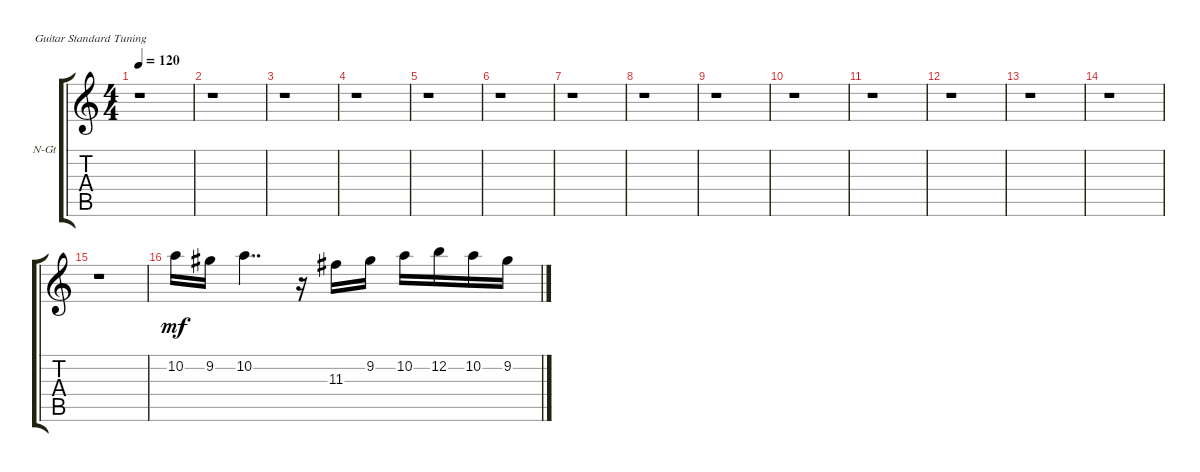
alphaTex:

\defaultSystemsLayout 4
\bracketExtendMode groupsimilarinstruments
\firstSystemTrackNameOrientation horizontal
\otherSystemsTrackNameOrientation horizontal
\track ("Horn left" "N-Gt") {instrument trombone}
\staff {score tabs}
\tuning (E4 B3 G3 D3 A2 E2)
\displaytranspose 12
\ts (4 4)
\tempo 120
\clef g2
\scale
0.333333
\ks c
r.1{dy mf} |
\scale
0.333333 r.1 |
\scale
0.333333 r.1 |
\scale
0.333333 r.1 |
\scale
0.333333 r.1 |
\scale
0.333333 r.1 |
\scale
0.333333 r.1 |
\scale
0.333333 r.1 |
\scale
0.333333 r.1 |
\scale
0.333333 r.1 |
\scale
0.333333 r.1 |
\scale
0.333333 r.1 |
\scale
0.333333 r.1 |
\scale
0.333333 r.1 |
\scale
0.333333 r.1 |
\scale
0.333333 10.2.16 9.2.16 10.2.4{dd} r.16 11.3.16 9.2.16 10.2.16 12.2.16 10.2.16 9.2.16
